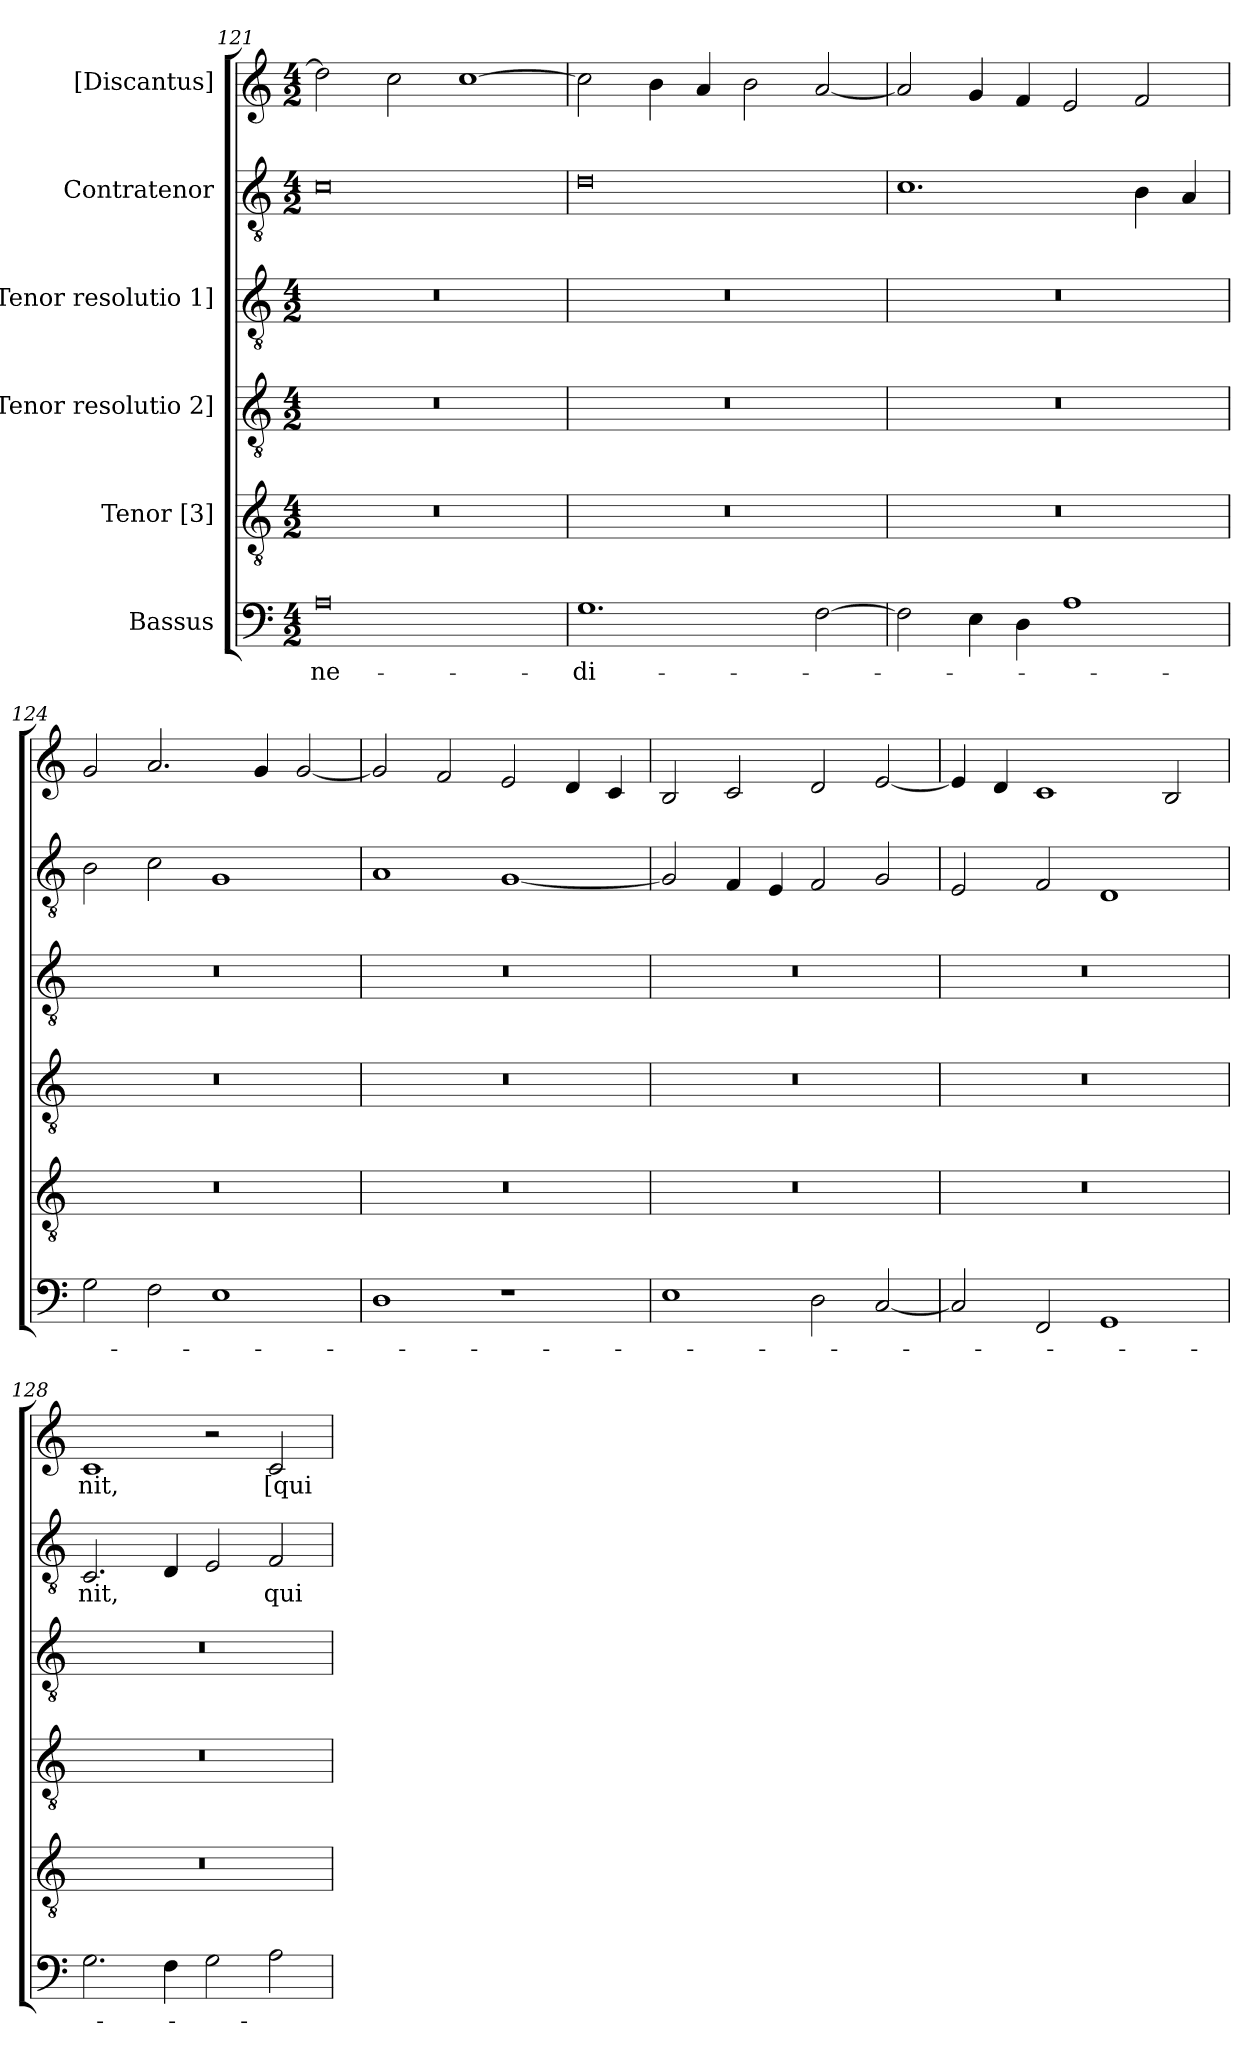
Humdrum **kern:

**kern	**text	**kern	**kern	**kern	**kern	**text	**kern	**text
*part6	*part6	*part5	*part4	*part3	*part2	*part2	*part1	*part1
*staff6	*staff6	*staff5	*staff4	*staff3	*staff2	*staff2	*staff1	*staff1
*I"Bassus	*	*I"Tenor [3]	*I"[Tenor resolutio 2]	*I"[Tenor resolutio 1]	*I"Contratenor	*	*I"[Discantus]	*
*clefF4	*	*clefGv2	*clefGv2	*clefGv2	*clefGv2	*	*clefG2	*
*k[]	*	*k[]	*k[]	*k[]	*k[]	*	*k[]	*
*M4/2	*	*M4/2	*M4/2	*M4/2	*M4/2	*	*M4/2	*
=121	=121	=121	=121	=121	=121	=121	=121	=121
0A\	-ne-	0r	0r	0r	0c\	.	2dd\]	.
.	.	.	.	.	.	.	2cc\	.
.	.	.	.	.	.	.	[1cc\	.
=122	=122	=122	=122	=122	=122	=122	=122	=122
1.G\	-di-	0r	0r	0r	0d\	.	2cc\]	.
.	.	.	.	.	.	.	4b\	.
.	.	.	.	.	.	.	4a/	.
.	.	.	.	.	.	.	2b\	.
[2F\	.	.	.	.	.	.	[2a/	.
=123	=123	=123	=123	=123	=123	=123	=123	=123
2F\]	.	0r	0r	0r	1.c\	.	2a/]	.
4E\	.	.	.	.	.	.	4g/	.
4D\	.	.	.	.	.	.	4f/	.
1A\	.	.	.	.	.	.	2e/	.
.	.	.	.	.	4B\	.	2f/	.
.	.	.	.	.	4A/	.	.	.
=124	=124	=124	=124	=124	=124	=124	=124	=124
2G\	.	0r	0r	0r	2B\	.	2g/	.
2F\	.	.	.	.	2c\	.	2.a/	.
1E\	.	.	.	.	1G/	.	.	.
.	.	.	.	.	.	.	4g/	.
.	.	.	.	.	.	.	[2g/	.
=125	=125	=125	=125	=125	=125	=125	=125	=125
1D\	.	0r	0r	0r	1A/	.	2g/]	.
.	.	.	.	.	.	.	2f/	.
1r	.	.	.	.	[1G/	.	2e/	.
.	.	.	.	.	.	.	4d/	.
.	.	.	.	.	.	.	4c/	.
=126	=126	=126	=126	=126	=126	=126	=126	=126
1E\	.	0r	0r	0r	2G/]	.	2B/	.
.	.	.	.	.	4F/	.	2c/	.
.	.	.	.	.	4E/	.	.	.
2D\	.	.	.	.	2F/	.	2d/	.
[2C/	.	.	.	.	2G/	.	[2e/	.
=127	=127	=127	=127	=127	=127	=127	=127	=127
2C/]	.	0r	0r	0r	2E/	.	4e/]	.
.	.	.	.	.	.	.	4d/	.
2FF/	.	.	.	.	2F/	.	1c/	.
1GG/	.	.	.	.	1D/	.	.	.
.	.	.	.	.	.	.	2B/	.
=128	=128	=128	=128	=128	=128	=128	=128	=128
2.G\	.	0r	0r	0r	2.C/	-nit,	1c/	-nit,
4F\	.	.	.	.	4D/	.	.	.
2G\	.	.	.	.	2E/	.	2r	.
2A\	.	.	.	.	2F/	qui-	2c/	[qui-
=	=	=	=	=	=	=	=	=
*-	*-	*-	*-	*-	*-	*-	*-	*-
